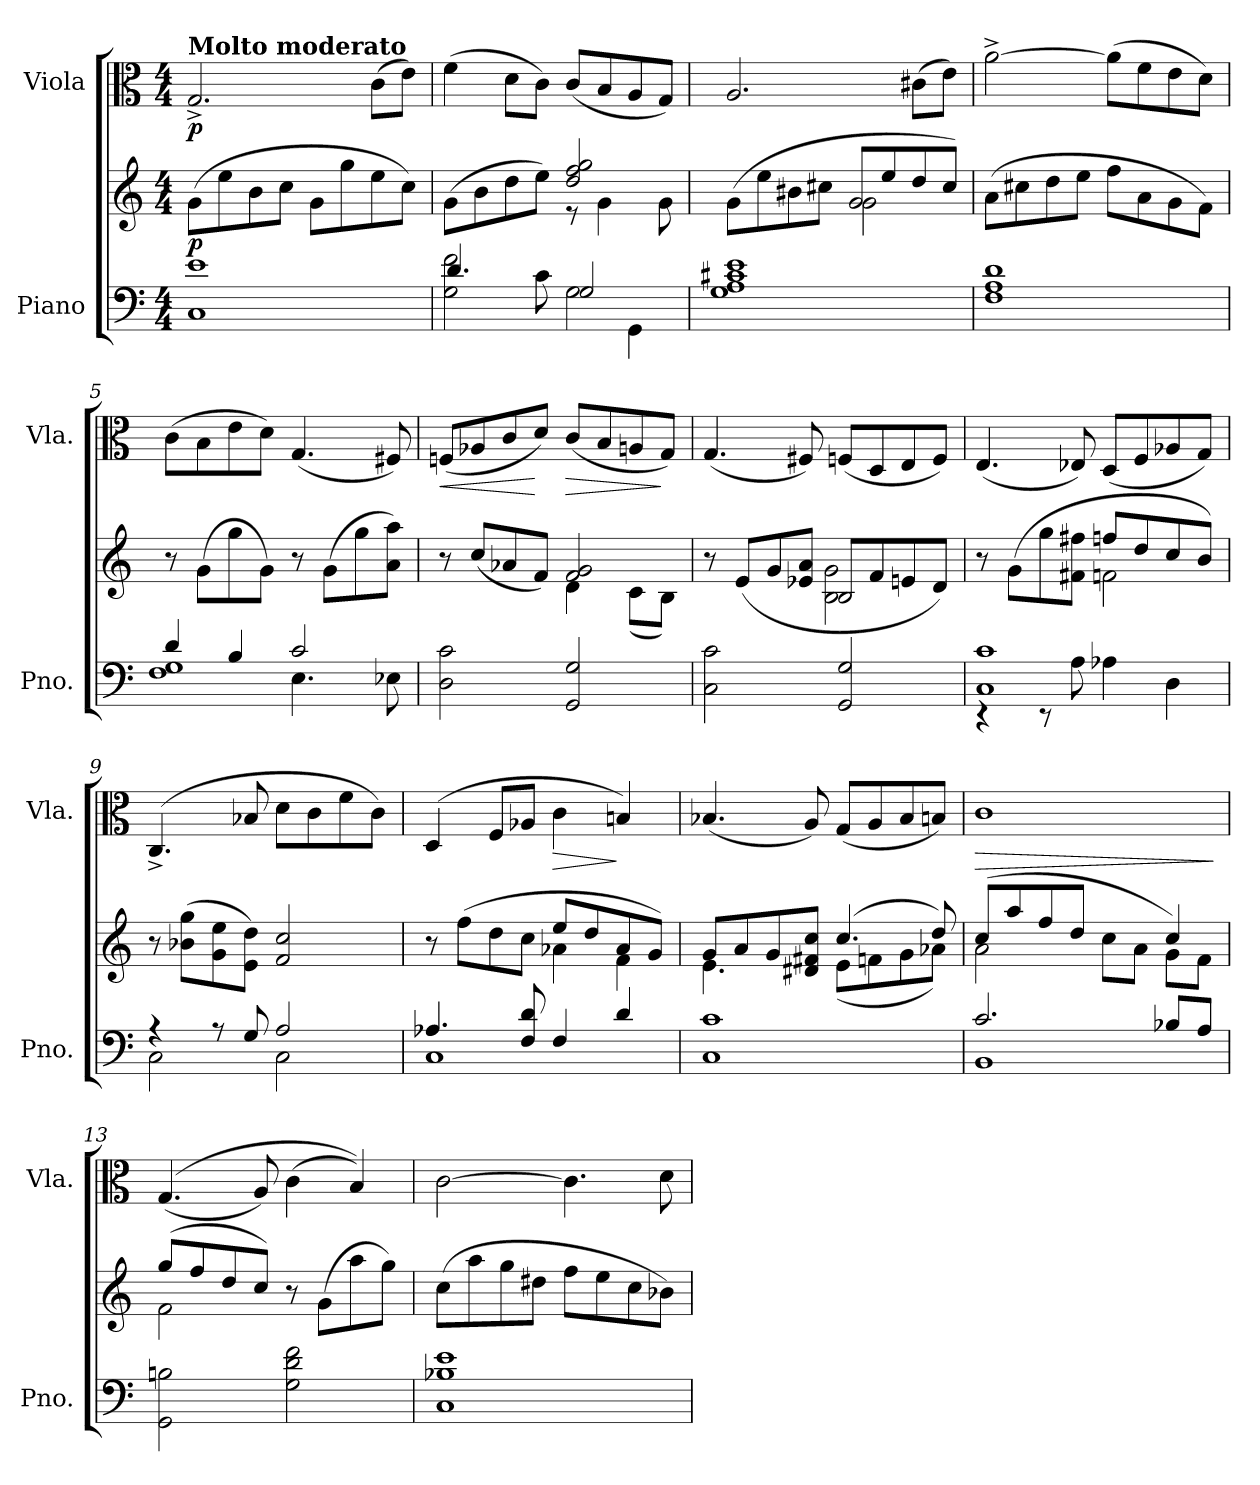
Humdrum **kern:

**kern	**kern	**dynam	**kern	**dynam
*part2	*part2	*part2	*part1	*part1
*staff3	*staff2	*staff2/3	*staff1	*staff1
*I"Piano	*	*	*I"Viola	*
*I'Pno.	*	*	*I'Vla.	*
*	*	*	*stria5	*
*clefF4	*clefG2	*	*clefC3	*
*k[]	*k[]	*	*k[]	*
*M4/4	*M4/4	*	*M4/4	*
=1	=1	=1	=1	=1
!	!	!	!LO:TX:a:B:t=Molto moderato	!
!	!	!LO:DY:b	!	!LO:DY:b
1C 1e	(8g\L	p	2.G^/	p
.	8ee\	.	.	.
.	8b\	.	.	.
.	8cc\J	.	.	.
.	8g\L	.	.	.
.	8gg\	.	.	.
.	8ee\	.	(8c\L	.
.	8cc\J)	.	8e\J)	.
=2	=2	=2	=2	=2
*^	*^	*	*	*
2G\ 2f\	4.d/	(8g\L	2ryy	.	(4f\	.
.	.	8b\	.	.	.	.
.	.	8dd\	.	.	8d\L	.
.	8c\	8ee\J)	.	.	8c\J)	.
!	!LO:N:head=open	!	!	!	!	!
2G\	4G/	2dd/ 2ff/ 2gg/	8r	.	(8c/L	.
.	.	.	4g\	.	8B/	.
.	4GG\	.	.	.	8A/	.
.	.	.	8g\	.	8G/J)	.
*v	*v	*	*	*	*	*
=3	=3	=3	=3	=3	=3
1G 1A 1c#X 1e	(8g\L	2ryy	.	2.A/	.
.	8ee\	.	.	.	.
.	8b#X\	.	.	.	.
.	8cc#X\J	.	.	.	.
!	!LO:N:head=open	!	!	!	!
.	8g/L	2g\	.	.	.
.	8ee/	.	.	.	.
.	8dd/	.	.	(8c#X\L	.
.	8cc#/J)	.	.	8e\J)	.
*	*v	*v	*	*	*
=4	=4	=4	=4	=4
1F 1A 1d	(8a\L	.	[2a^\	.
.	8cc#X\	.	.	.
.	8dd\	.	.	.
.	8ee\J	.	.	.
.	8ff\L	.	(8a\L]	.
.	8a\	.	8f\	.
.	8g\	.	8e\	.
.	8f\J)	.	8d\J)	.
!!LO:PB:g=z
=5	=5	=5	=5	=5
*^	*	*	*	*
*	*^	*	*	*	*
4d/	1F 1G	2ryy	8r	.	(8c\L	.
.	.	.	(8g\L	.	8B\	.
4B/	.	.	8gg\	.	8e\	.
.	.	.	8g\J)	.	8d\J)	.
2c/	.	4.E\	8r	.	(4.G/	.
.	.	.	(8g\L	.	.	.
.	.	.	8gg\	.	.	.
.	.	8E-X\	8a\ 8aa\J)	.	8F#X/)	.
=6	=6	=6	=6	=6	=6	=6
*	*	*	*^	*	*	*
!	!	!	!	!	!	!	!LO:HP:b
*v	*v	*v	*	*	*	*	*
2D\ 2c\	8r	2ryy	.	(8Fn/L	<
.	(8cc/L	.	.	8A-X/	.
.	8a-X/	.	.	8c/	.
.	8f/J)	.	.	8d/J)	[
!	!	!	!	!	!LO:HP:b
2GG/ 2G/	2f/ 2g/	4d\	.	(8c/L	>
.	.	.	.	8B/	.
.	.	(8c\L	.	8An/	.
.	.	8B\J)	.	8G/J)	]
=7	=7	=7	=7	=7	=7
2C\ 2c\	8r	2ryy	.	(4.G/	.
.	(8e/L	.	.	.	.
.	8g/	.	.	.	.
.	8e-X/ 8a/J	.	.	8F#X/)	.
!	!LO:N:head=open	!	!	!	!
2GG/ 2G/	8B/L	2B\ 2g\	.	(8Fn/L	.
.	8f/	.	.	8D/	.
.	8en/	.	.	8E/	.
.	8d/J)	.	.	8F/J)	.
=8	=8	=8	=8	=8	=8
*^	*	*	*	*	*
1C 1c	4r	8r	2ryy	.	(4.E/	.
.	.	(8g\L	.	.	.	.
.	8r	8gg\	.	.	.	.
.	8A\	8f#X\ 8ff#X\J	.	.	8E-X/)	.
.	4A-X\	8ffn/L	2fn\	.	(8D/L	.
.	.	8dd/	.	.	8F/	.
.	4D\	8cc/	.	.	8A-X/	.
.	.	8b/J)	.	.	8G/J)	.
*	*	*v	*v	*	*	*
!!LO:PB:g=z
=9	=9	=9	=9	=9	=9
4r	2C\	8r	.	(4.C^/	.
.	.	(8b-X\ 8gg\L	.	.	.
8r	.	8g\ 8ee\	.	.	.
8G/	.	8e\ 8dd\J)	.	8B-X/	.
2A/	2C\	2f/ 2cc/	.	8d\L	.
.	.	.	.	8c\	.
.	.	.	.	8f\	.
.	.	.	.	8c\J)	.
=10	=10	=10	=10	=10	=10
*	*	*^	*	*	*
4.A-X/	1C	8r	2ryy	.	(4D/	.
.	.	(8ff\L	.	.	.	.
.	.	8dd\	.	.	8F/L	.
8F/ 8d/	.	8cc\J	.	.	8A-X/J	.
!	!	!	!	!	!	!LO:HP:b
4F/	.	8ee/L	4a-X\	.	4c\	>
.	.	8dd/	.	.	.	.
4d/	.	8a-/	4f\	.	4Bn/)	]
.	.	8g/J)	.	.	.	.
=11	=11	=11	=11	=11	=11	=11
1c	1C	8g/L	4.e\	.	(4.B-X/	.
.	.	8a/	.	.	.	.
.	.	8g/	.	.	.	.
.	.	8d#X/ 8f#X/ 8cc/J	8ryy	.	8A/)	.
.	.	(4.cc/	(8e\L	.	(8G/L	.
.	.	.	8fn\	.	8A/	.
.	.	.	8g\	.	8B-/	.
.	.	8dd/)	8a-X\J)	.	8Bn/J)	.
=12	=12	=12	=12	=12	=12	=12
!	!	!	!	!	!	!LO:HP:b
2.c/	1BB	(8cc/L	2a\	.	1c	>
.	.	8aa/	.	.	.	.
.	.	8ff/	.	.	.	.
.	.	8dd/J	.	.	.	.
.	.	8cc\L	4ryy	.	.	.
.	.	8a\J	.	.	.	.
8B-X/L	.	4cc/)	8g\L	.	.	.
8A/J	.	.	8f\J	.	.	.
*v	*v	*	*	*	*	*
*	*v	*v	*	*	*
.	.	.	.	]
!!LO:PB:g=z
=13	=13	=13	=13	=13
*	*^	*	*	*
2GG\ 2Bn\	(8gg/L	2f\	.	((4.G/	.
.	8ff/	.	.	.	.
.	8dd/	.	.	.	.
.	8cc/J)	.	.	8A/)	.
2G\ 2d\ 2f\	8r	2ryy	.	(4c\	.
.	(8g\L	.	.	.	.
.	8aa\	.	.	4B/))	.
.	8gg\J)	.	.	.	.
*	*v	*v	*	*	*
=14	=14	=14	=14	=14
1C 1B-X 1e	(8cc\L	.	[2c\	.
.	8aa\	.	.	.
.	8gg\	.	.	.
.	8dd#X\J	.	.	.
.	8ff\L	.	4.c\]	.
.	8ee\	.	.	.
.	8cc\	.	.	.
.	8b-X\J)	.	8d\	.
=	=	=	=	=
*-	*-	*-	*-	*-
